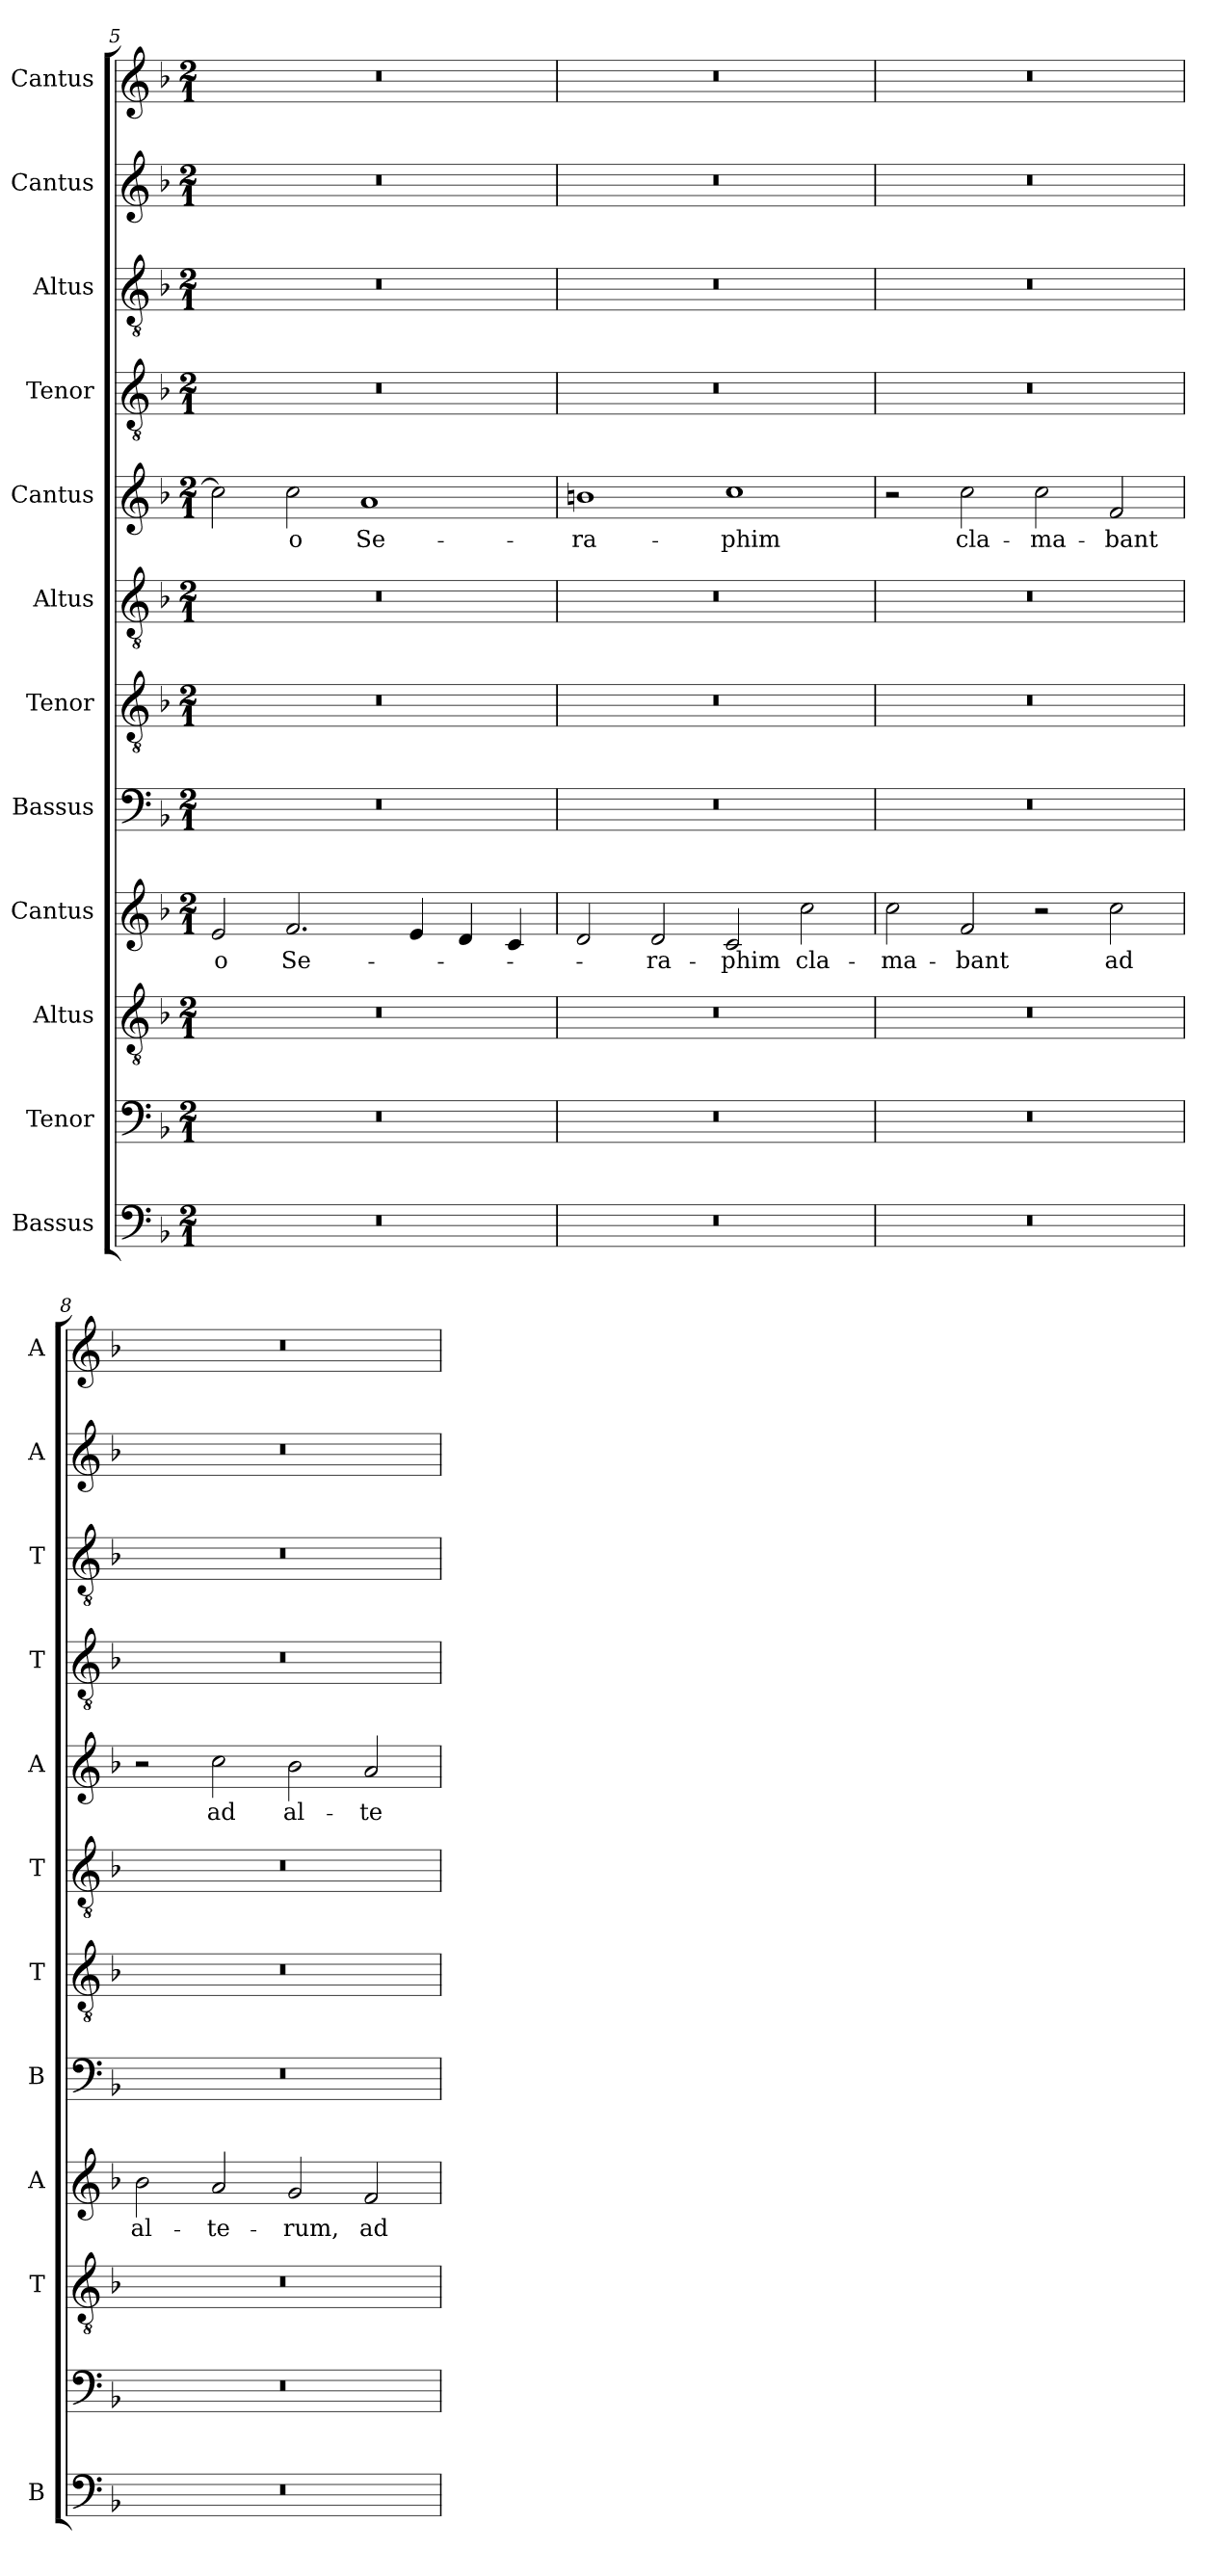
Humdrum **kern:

**kern	**kern	**kern	**kern	**text	**kern	**kern	**kern	**kern	**text	**kern	**kern	**kern	**kern
*part12	*part11	*part10	*part9	*part9	*part8	*part7	*part6	*part5	*part5	*part4	*part3	*part2	*part1
*staff12	*staff11	*staff10	*staff9	*staff9	*staff8	*staff7	*staff6	*staff5	*staff5	*staff4	*staff3	*staff2	*staff1
*I"Bassus	*I"Tenor	*I"Altus	*I"Cantus	*	*I"Bassus	*I"Tenor	*I"Altus	*I"Cantus	*	*I"Tenor	*I"Altus	*I"Cantus	*I"Cantus
*I'B	*	*I'T	*I'A	*	*I'B	*I'T	*I'T	*I'A	*	*I'T	*I'T	*I'A	*I'A
*clefF4	*clefF4	*clefGv2	*clefG2	*	*clefF4	*clefGv2	*clefGv2	*clefG2	*	*clefGv2	*clefGv2	*clefG2	*clefG2
*	*	*ITrd7c12	*	*	*	*ITrd7c12	*ITrd7c12	*	*	*ITrd7c12	*ITrd7c12	*	*
*k[b-]	*k[b-]	*k[b-]	*k[b-]	*	*k[b-]	*k[b-]	*k[b-]	*k[b-]	*	*k[b-]	*k[b-]	*k[b-]	*k[b-]
*F:	*F:	*F:	*F:	*	*F:	*F:	*F:	*F:	*	*F:	*F:	*F:	*F:
*M2/1	*M2/1	*M2/1	*M2/1	*	*M2/1	*M2/1	*M2/1	*M2/1	*	*M2/1	*M2/1	*M2/1	*M2/1
=5	=5	=5	=5	=5	=5	=5	=5	=5	=5	=5	=5	=5	=5
!LO:N:vis=1	!LO:N:vis=1	!LO:N:vis=1	!	!LO:LY:b	!LO:N:vis=1	!LO:N:vis=1	!LO:N:vis=1	!	!	!LO:N:vis=1	!LO:N:vis=1	!LO:N:vis=1	!LO:N:vis=1
0r	0r	0r	2e/	-o	0r	0r	0r	2cc\]	.	0r	0r	0r	0r
!	!	!	!	!LO:LY:b	!	!	!	!	!LO:LY:b	!	!	!	!
.	.	.	2.f/	Se-	.	.	.	2cc\	-o	.	.	.	.
!	!	!	!	!	!	!	!	!	!LO:LY:b	!	!	!	!
.	.	.	.	.	.	.	.	1a	Se-	.	.	.	.
.	.	.	4e/	.	.	.	.	.	.	.	.	.	.
.	.	.	4d/	.	.	.	.	.	.	.	.	.	.
.	.	.	4c/	.	.	.	.	.	.	.	.	.	.
=6	=6	=6	=6	=6	=6	=6	=6	=6	=6	=6	=6	=6	=6
!LO:N:vis=1	!LO:N:vis=1	!LO:N:vis=1	!	!	!LO:N:vis=1	!LO:N:vis=1	!LO:N:vis=1	!	!LO:LY:b	!LO:N:vis=1	!LO:N:vis=1	!LO:N:vis=1	!LO:N:vis=1
0r	0r	0r	2d/	.	0r	0r	0r	1bn	-ra-	0r	0r	0r	0r
!	!	!	!	!LO:LY:b	!	!	!	!	!	!	!	!	!
.	.	.	2d/	-ra-	.	.	.	.	.	.	.	.	.
!	!	!	!	!LO:LY:b	!	!	!	!	!LO:LY:b	!	!	!	!
.	.	.	2c/	-phim	.	.	.	1cc	-phim	.	.	.	.
!	!	!	!	!LO:LY:b	!	!	!	!	!	!	!	!	!
.	.	.	2cc\	cla-	.	.	.	.	.	.	.	.	.
!!LO:PB:g=z
=7	=7	=7	=7	=7	=7	=7	=7	=7	=7	=7	=7	=7	=7
!LO:N:vis=1	!LO:N:vis=1	!LO:N:vis=1	!	!LO:LY:b	!LO:N:vis=1	!LO:N:vis=1	!LO:N:vis=1	!	!	!LO:N:vis=1	!LO:N:vis=1	!LO:N:vis=1	!LO:N:vis=1
0r	0r	0r	2cc\	-ma-	0r	0r	0r	2r	.	0r	0r	0r	0r
!	!	!	!	!LO:LY:b	!	!	!	!	!LO:LY:b	!	!	!	!
.	.	.	2f/	-bant	.	.	.	2cc\	cla-	.	.	.	.
!	!	!	!	!	!	!	!	!	!LO:LY:b	!	!	!	!
.	.	.	2r	.	.	.	.	2cc\	-ma-	.	.	.	.
!	!	!	!	!LO:LY:b	!	!	!	!	!LO:LY:b	!	!	!	!
.	.	.	2cc\	ad	.	.	.	2f/	-bant	.	.	.	.
=8	=8	=8	=8	=8	=8	=8	=8	=8	=8	=8	=8	=8	=8
!LO:N:vis=1	!LO:N:vis=1	!LO:N:vis=1	!	!LO:LY:b	!LO:N:vis=1	!LO:N:vis=1	!LO:N:vis=1	!	!	!LO:N:vis=1	!LO:N:vis=1	!LO:N:vis=1	!LO:N:vis=1
0r	0r	0r	2b-\	al-	0r	0r	0r	2r	.	0r	0r	0r	0r
!	!	!	!	!LO:LY:b	!	!	!	!	!LO:LY:b	!	!	!	!
.	.	.	2a/	-te-	.	.	.	2cc\	ad	.	.	.	.
!	!	!	!	!LO:LY:b	!	!	!	!	!LO:LY:b	!	!	!	!
.	.	.	2g/	-rum,	.	.	.	2b-\	al-	.	.	.	.
!	!	!	!	!LO:LY:b	!	!	!	!	!LO:LY:b	!	!	!	!
.	.	.	2f/	ad	.	.	.	2a/	-te-	.	.	.	.
=	=	=	=	=	=	=	=	=	=	=	=	=	=
*-	*-	*-	*-	*-	*-	*-	*-	*-	*-	*-	*-	*-	*-
